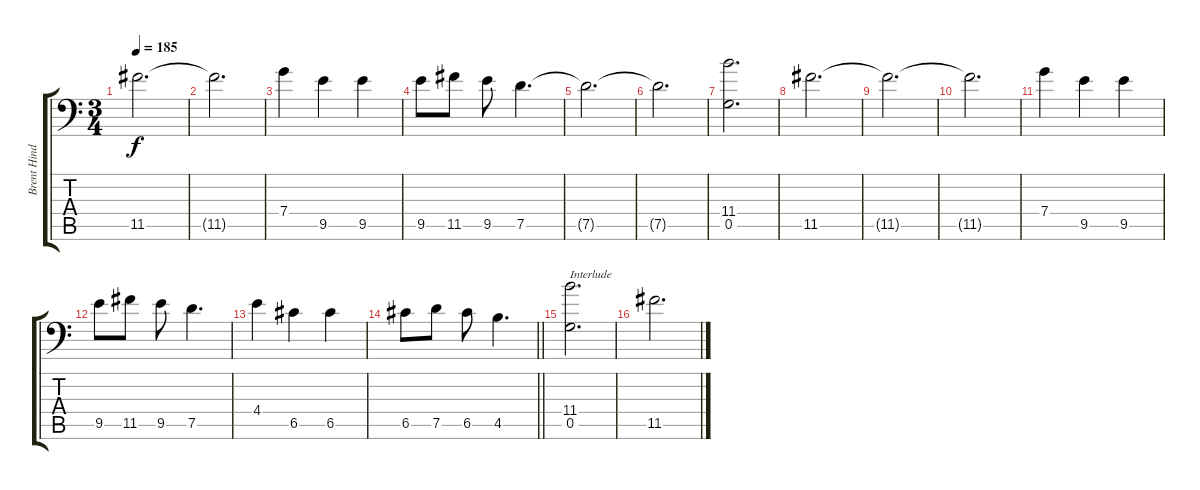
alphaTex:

\track ("Brent Hinds" "Brent Hind") {instrument distortionguitar}
\staff {score tabs}
\tuning (D4 A3 F3 C3 G2 A1) {hide}
\ts (3 4)
\tempo 185
\clef f4
\ks c
11.5{t}.2{d dy f} |
11.5{t}.2{d} |
7.4.4 9.5.4 9.5.4 |
9.5.8 11.5.8 9.5.8 7.5.4{d} |
7.5{t}.2{d} |
7.5{t}.2{d} |
(11.4 0.5).2{d} |
11.5.2{d} |
11.5{t}.2{d} |
11.5{t}.2{d} |
7.4.4 9.5.4 9.5.4 |
9.5.8 11.5.8 9.5.8 7.5.4{d} |
4.4.4 6.5.4 6.5.4 |
\barLineRight lightlight
6.5.8 7.5.8 6.5.8 4.5.4{d} |
(11.4 0.5).2{d txt "Interlude"} |
11.5.2{d}
